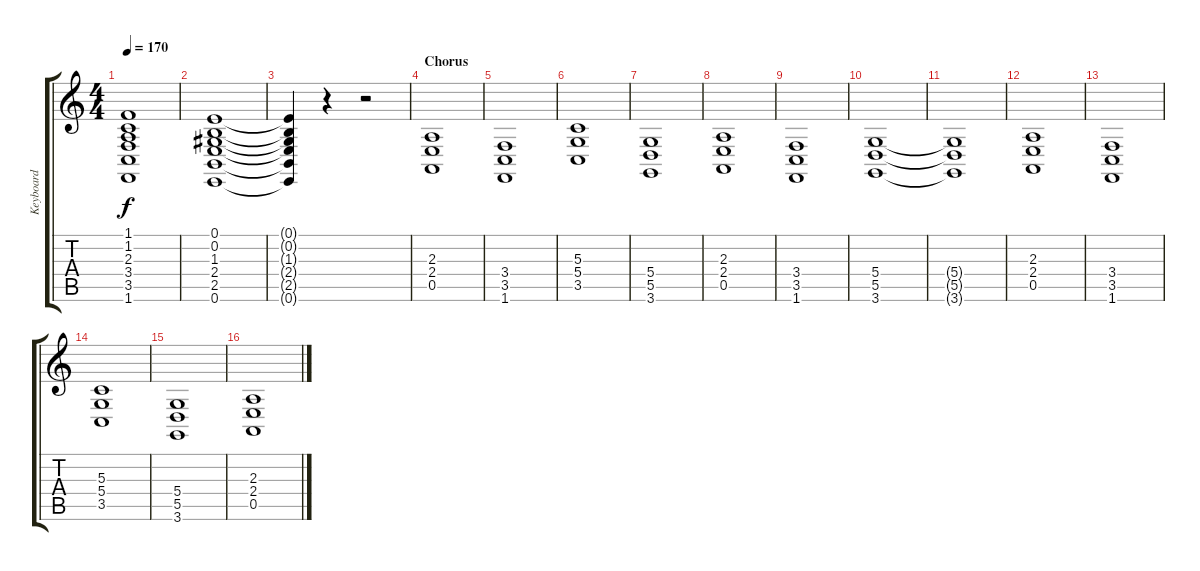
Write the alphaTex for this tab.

\track ("Keyboard" "Keyboard") {instrument stringensemble1}
\staff {score tabs}
\tuning (E4 B3 G3 D3 A2 E2) {hide}
\ts (4 4)
\tempo 170
\clef g2
\ks c
(1.1{t} 1.2{t} 2.3{t} 3.4{t} 3.5{t} 1.6{t}).1{dy f} |
(0.1 0.2 1.3 2.4 2.5 0.6).1 |
(0.1{t} 0.2{t} 1.3{t} 2.4{t} 2.5{t} 0.6{t}).4 r.4 r.2 |
\section ("" "Chorus")
(2.3 2.4 0.5).1 |
(3.4 3.5 1.6).1 |
(5.3 5.4 3.5).1 |
(5.4 5.5 3.6).1 |
(2.3 2.4 0.5).1 |
(3.4 3.5 1.6).1 |
(5.4 5.5 3.6).1 |
(5.4{t} 5.5{t} 3.6{t}).1 |
(2.3 2.4 0.5).1 |
(3.4 3.5 1.6).1 |
(5.3 5.4 3.5).1 |
(5.4 5.5 3.6).1 |
(2.3 2.4 0.5).1
